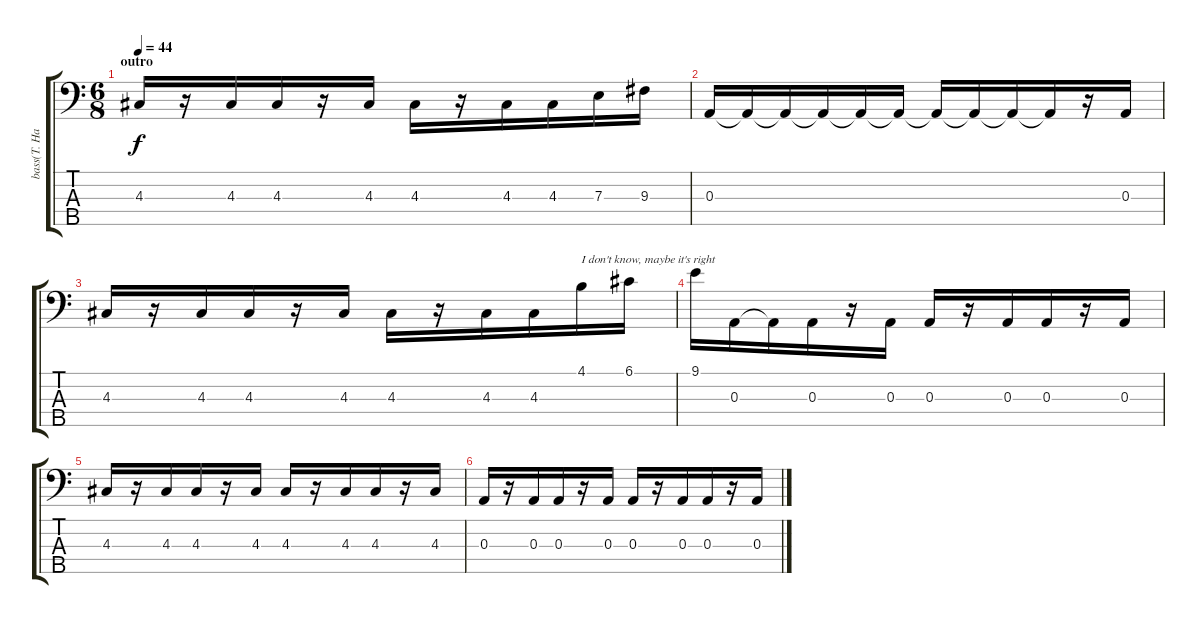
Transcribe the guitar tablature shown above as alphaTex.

\track ("bass(T. Hamilton)" "bass(T. Ha") {instrument electricbassfinger}
\staff {score tabs}
\tuning (G2 D2 A1 E1 B0) {hide}
\ts (6 8)
\section ("" "outro")
\tempo 44
\clef f4
\ks c
4.3.16{dy f} r.16 4.3.16 4.3.16 r.16 4.3.16 4.3.16 r.16 4.3.16 4.3.16 7.3.16 9.3.16 |
0.3.16 0.3{t}.16 0.3{t}.16 0.3{t}.16 0.3{t}.16 0.3{t}.16 0.3{t}.16 0.3{t}.16 0.3{t}.16 0.3{t}.16 r.16 0.3.16 |
4.3.16 r.16 4.3.16 4.3.16 r.16 4.3.16 4.3.16 r.16 4.3.16 4.3.16 4.1.16{txt "I don't know, maybe it's right"} 6.1.16 |
9.1.16 0.3.16 0.3{t}.16 0.3.16 r.16 0.3.16 0.3.16 r.16 0.3.16 0.3.16 r.16 0.3.16 |
4.3.16 r.16 4.3.16 4.3.16 r.16 4.3.16 4.3.16 r.16 4.3.16 4.3.16 r.16 4.3.16 |
0.3.16 r.16 0.3.16 0.3.16 r.16 0.3.16 0.3.16 r.16 0.3.16 0.3.16 r.16 0.3.16
